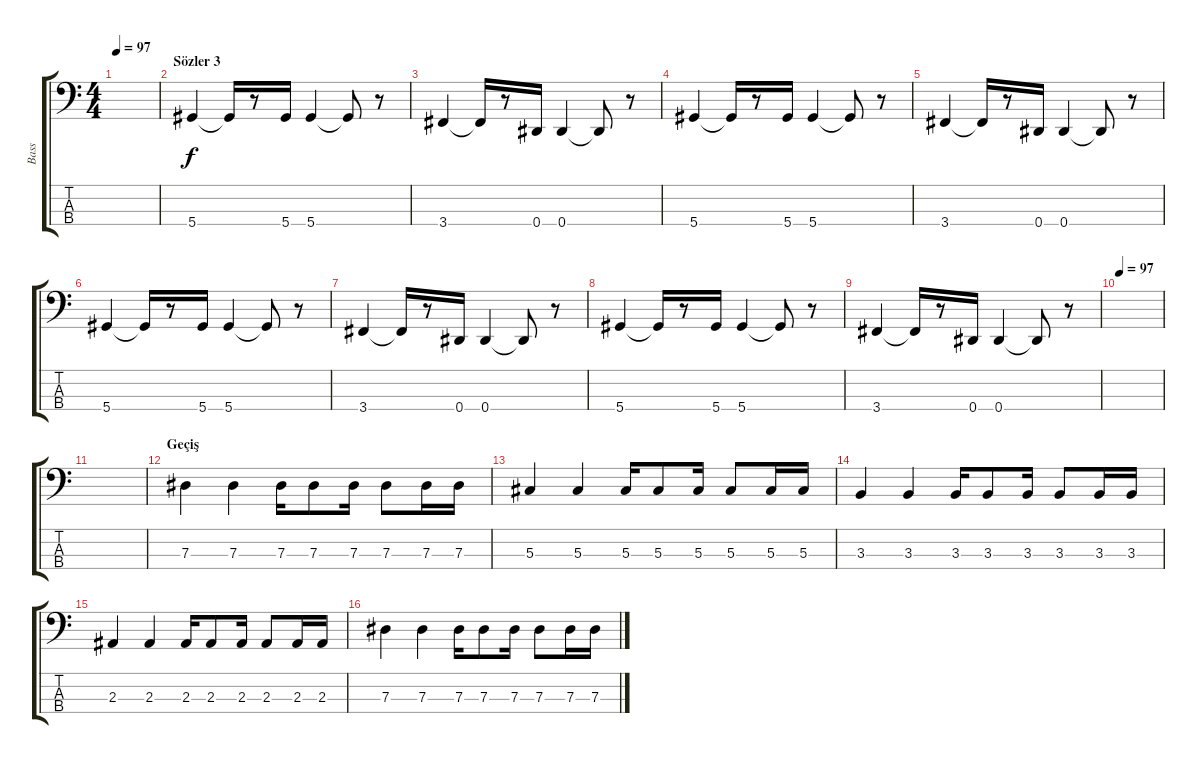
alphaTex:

\track ("Bass" "Bass") {instrument electricbassfinger}
\staff {score tabs}
\tuning (Gb2 Db2 Ab1 Eb1) {hide}
\ts (4 4)
\tempo 97
\clef f4
\ks c
|
\section ("" "Sözler 3")
5.4.4 5.4{t}.16 r.8 5.4.16 5.4.4 5.4{t}.8 r.8 |
3.4.4 3.4{t}.16 r.8 0.4.16 0.4.4 0.4{t}.8 r.8 |
5.4.4 5.4{t}.16 r.8 5.4.16 5.4.4 5.4{t}.8 r.8 |
3.4.4 3.4{t}.16 r.8 0.4.16 0.4.4 0.4{t}.8 r.8 |
5.4.4 5.4{t}.16 r.8 5.4.16 5.4.4 5.4{t}.8 r.8 |
3.4.4 3.4{t}.16 r.8 0.4.16 0.4.4 0.4{t}.8 r.8 |
5.4.4 5.4{t}.16 r.8 5.4.16 5.4.4 5.4{t}.8 r.8 |
3.4.4 3.4{t}.16 r.8 0.4.16 0.4.4 0.4{t}.8 r.8 |
\tempo 97
|
|
\section ("" "Geçiş")
7.3.4 7.3.4 7.3.16 7.3.8 7.3.16 7.3.8 7.3.16 7.3.16 |
5.3.4 5.3.4 5.3.16 5.3.8 5.3.16 5.3.8 5.3.16 5.3.16 |
3.3.4 3.3.4 3.3.16 3.3.8 3.3.16 3.3.8 3.3.16 3.3.16 |
2.3.4 2.3.4 2.3.16 2.3.8 2.3.16 2.3.8 2.3.16 2.3.16 |
7.3.4 7.3.4 7.3.16 7.3.8 7.3.16 7.3.8 7.3.16 7.3.16
